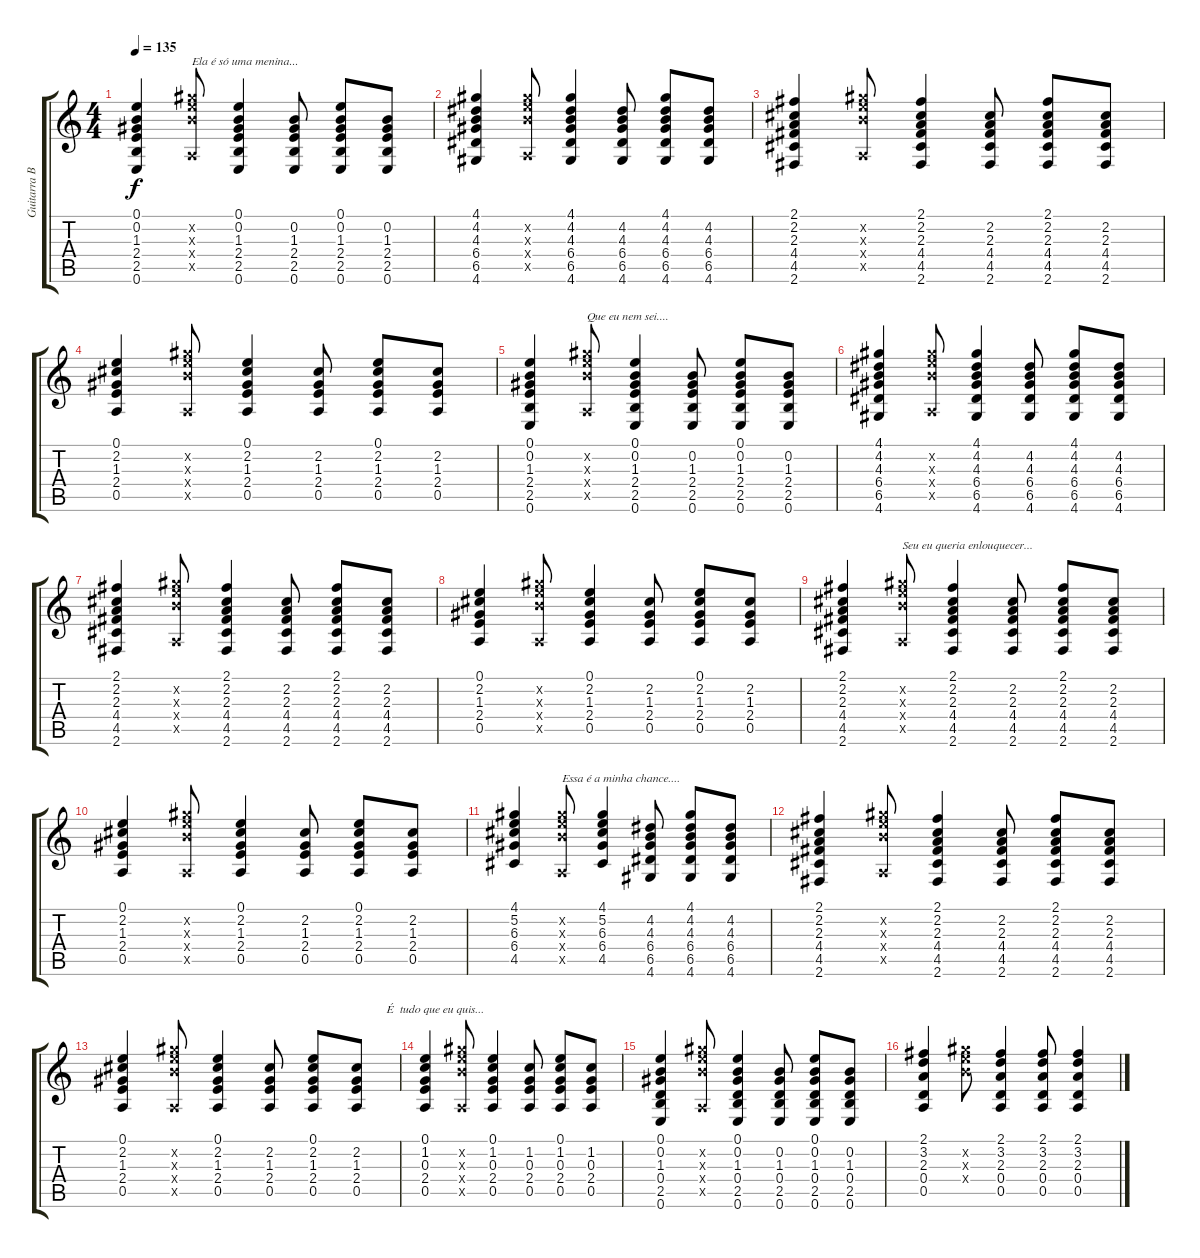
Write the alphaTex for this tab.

\track ("Guitarra Base" "Guitarra B") {instrument electricguitarclean}
\staff {score tabs}
\tuning (E4 B3 G3 D3 A2 E2) {hide}
\ts (4 4)
\tempo 135
\clef g2
\ks c
(0.1 0.2 1.3 2.4 2.5 0.6).4{dy f} (9.2{x} 9.3{x} 9.4{x} 0.5{x}).8{txt "Ela é só uma menina..."} (0.1 0.2 1.3 2.4 2.5 0.6).4 (0.2 1.3 2.4 2.5 0.6).8 (0.1 0.2 1.3 2.4 2.5 0.6).8 (0.2 1.3 2.4 2.5 0.6).8 |
(4.1 4.2 4.3 6.4 6.5 4.6).4 (9.2{x} 9.3{x} 9.4{x} 0.5{x}).8 (4.1 4.2 4.3 6.4 6.5 4.6).4 (4.2 4.3 6.4 6.5 4.6).8 (4.1 4.2 4.3 6.4 6.5 4.6).8 (4.2 4.3 6.4 6.5 4.6).8 |
(2.1 2.2 2.3 4.4 4.5 2.6).4 (9.2{x} 9.3{x} 9.4{x} 0.5{x}).8 (2.1 2.2 2.3 4.4 4.5 2.6).4 (2.2 2.3 4.4 4.5 2.6).8 (2.1 2.2 2.3 4.4 4.5 2.6).8 (2.2 2.3 4.4 4.5 2.6).8 |
(0.1 2.2 1.3 2.4 0.5).4 (9.2{x} 9.3{x} 9.4{x} 0.5{x}).8 (0.1 2.2 1.3 2.4 0.5).4 (2.2 1.3 2.4 0.5).8 (0.1 2.2 1.3 2.4 0.5).8 (2.2 1.3 2.4 0.5).8 |
(0.1 0.2 1.3 2.4 2.5 0.6).4 (9.2{x} 9.3{x} 9.4{x} 0.5{x}).8{txt "Que eu nem sei...."} (0.1 0.2 1.3 2.4 2.5 0.6).4 (0.2 1.3 2.4 2.5 0.6).8 (0.1 0.2 1.3 2.4 2.5 0.6).8 (0.2 1.3 2.4 2.5 0.6).8 |
(4.1 4.2 4.3 6.4 6.5 4.6).4 (9.2{x} 9.3{x} 9.4{x} 0.5{x}).8 (4.1 4.2 4.3 6.4 6.5 4.6).4 (4.2 4.3 6.4 6.5 4.6).8 (4.1 4.2 4.3 6.4 6.5 4.6).8 (4.2 4.3 6.4 6.5 4.6).8 |
(2.1 2.2 2.3 4.4 4.5 2.6).4 (9.2{x} 9.3{x} 9.4{x} 0.5{x}).8 (2.1 2.2 2.3 4.4 4.5 2.6).4 (2.2 2.3 4.4 4.5 2.6).8 (2.1 2.2 2.3 4.4 4.5 2.6).8 (2.2 2.3 4.4 4.5 2.6).8 |
(0.1 2.2 1.3 2.4 0.5).4 (9.2{x} 9.3{x} 9.4{x} 0.5{x}).8 (0.1 2.2 1.3 2.4 0.5).4 (2.2 1.3 2.4 0.5).8 (0.1 2.2 1.3 2.4 0.5).8 (2.2 1.3 2.4 0.5).8 |
(2.1 2.2 2.3 4.4 4.5 2.6).4 (9.2{x} 9.3{x} 9.4{x} 0.5{x}).8{txt "Seu eu queria enlouquecer..."} (2.1 2.2 2.3 4.4 4.5 2.6).4 (2.2 2.3 4.4 4.5 2.6).8 (2.1 2.2 2.3 4.4 4.5 2.6).8 (2.2 2.3 4.4 4.5 2.6).8 |
(0.1 2.2 1.3 2.4 0.5).4 (9.2{x} 9.3{x} 9.4{x} 0.5{x}).8 (0.1 2.2 1.3 2.4 0.5).4 (2.2 1.3 2.4 0.5).8 (0.1 2.2 1.3 2.4 0.5).8 (2.2 1.3 2.4 0.5).8 |
(4.1 5.2 6.3 6.4 4.5).4 (9.2{x} 9.3{x} 9.4{x} 0.5{x}).8{txt "Essa é a minha chance...."} (4.1 5.2 6.3 6.4 4.5).4 (4.2 4.3 6.4 6.5 4.6).8 (4.1 4.2 4.3 6.4 6.5 4.6).8 (4.2 4.3 6.4 6.5 4.6).8 |
(2.1 2.2 2.3 4.4 4.5 2.6).4 (9.2{x} 9.3{x} 9.4{x} 0.5{x}).8 (2.1 2.2 2.3 4.4 4.5 2.6).4 (2.2 2.3 4.4 4.5 2.6).8 (2.1 2.2 2.3 4.4 4.5 2.6).8 (2.2 2.3 4.4 4.5 2.6).8 |
(0.1 2.2 1.3 2.4 0.5).4 (9.2{x} 9.3{x} 9.4{x} 0.5{x}).8 (0.1 2.2 1.3 2.4 0.5).4 (2.2 1.3 2.4 0.5).8 (0.1 2.2 1.3 2.4 0.5).8 (2.2 1.3 2.4 0.5).8{txt "          É  tudo que eu quis..."} |
(0.1 1.2 0.3 2.4 0.5).4 (9.2{x} 9.3{x} 9.4{x} 0.5{x}).8 (0.1 1.2 0.3 2.4 0.5).4 (1.2 0.3 2.4 0.5).8 (0.1 1.2 0.3 2.4 0.5).8 (1.2 0.3 2.4 0.5).8 |
(0.1 0.2 1.3 0.4 2.5 0.6).4 (9.2{x} 9.3{x} 9.4{x} 0.5{x}).8 (0.1 0.2 1.3 0.4 2.5 0.6).4 (0.2 1.3 0.4 2.5 0.6).8 (0.1 0.2 1.3 0.4 2.5 0.6).8 (0.2 1.3 0.4 2.5 0.6).8 |
(2.1 3.2 2.3 0.4 0.5).4 (9.2{x} 9.3{x} 9.4{x}).8 (2.1 3.2 2.3 0.4 0.5).4 (2.1 3.2 2.3 0.4 0.5).8 (2.1 3.2 2.3 0.4 0.5).4
